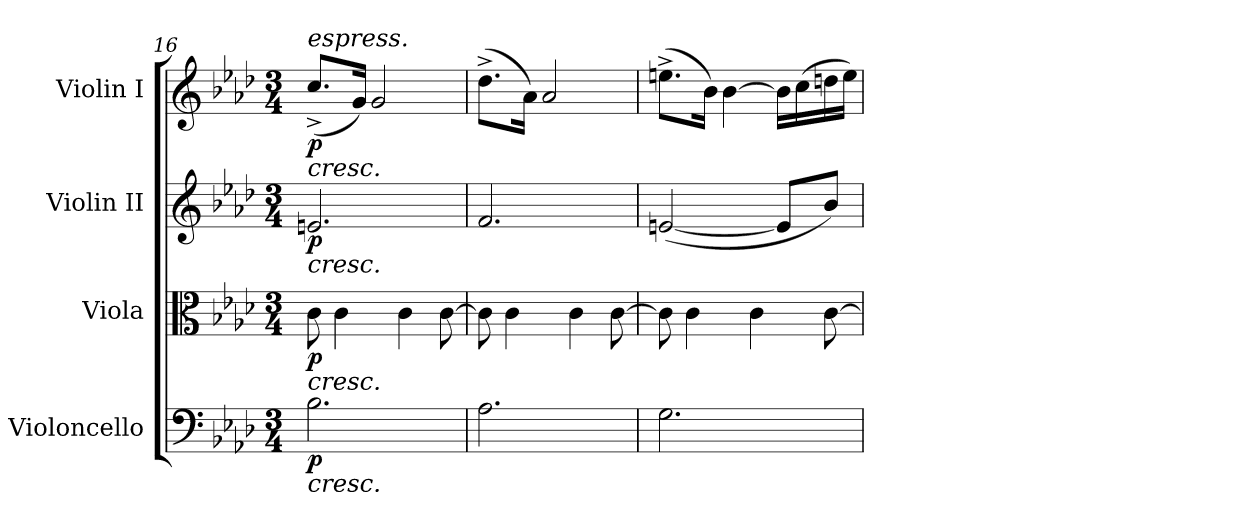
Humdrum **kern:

**kern	**dynam	**kern	**dynam	**kern	**dynam	**kern	**dynam
*part4	*part4	*part3	*part3	*part2	*part2	*part1	*part1
*staff4	*staff4	*staff3	*staff3	*staff2	*staff2	*staff1	*staff1
*I"Violoncello	*	*I"Viola	*	*I"Violin II	*	*I"Violin I	*
*I'Vc	*	*I'Vla	*	*I'Vln	*	*I'Vln	*
*clefF4	*	*clefC3	*	*clefG2	*	*clefG2	*
*k[b-e-a-d-]	*	*k[b-e-a-d-]	*	*k[b-e-a-d-]	*	*k[b-e-a-d-]	*
*M3/4	*	*M3/4	*	*M3/4	*	*M3/4	*
=16	=16	=16	=16	=16	=16	=16	=16
!	!	!	!	!	!	!LO:TX:a:i:t=espress.	!
!	!	!	!	!	!	!LO:TX:b:i:t=cresc.	!
!	!	!	!	!LO:TX:b:i:t=cresc.	!	!	!
!	!	!LO:TX:b:i:t=cresc.	!	!	!	!	!
!LO:TX:b:i:t=cresc.	!	!	!	!	!	!	!
!	!LO:DY:b	!	!LO:DY:b	!	!LO:DY:b	!	!LO:DY:b
2.B-\	p	8c\	p	2.en/	p	(<8.cc^/L	p
.	.	4c\	.	.	.	.	.
.	.	.	.	.	.	16g/Jk)	.
.	.	.	.	.	.	2g/	.
.	.	4c\	.	.	.	.	.
.	.	[8c\	.	.	.	.	.
=17	=17	=17	=17	=17	=17	=17	=17
2.A-\	.	8c\]	.	2.f/	.	(>8.dd-^\L	.
.	.	4c\	.	.	.	.	.
.	.	.	.	.	.	16a-\Jk)	.
.	.	.	.	.	.	2a-/	.
.	.	4c\	.	.	.	.	.
.	.	[8c\	.	.	.	.	.
!!LO:LB:g=z
=18	=18	=18	=18	=18	=18	=18	=18
2.G\	.	8c\]	.	(<[2en/	.	(>8.een^\L	.
.	.	4c\	.	.	.	.	.
.	.	.	.	.	.	16b-\Jk)	.
.	.	.	.	.	.	[4b-\	.
.	.	4c\	.	.	.	.	.
.	.	.	.	8e/L]	.	16b-\LL]	.
.	.	.	.	.	.	(>16cc\	.
.	.	[8c\	.	8b-/J)	.	16ddn\	.
.	.	.	.	.	.	16ee\JJ)	.
=	=	=	=	=	=	=	=
*-	*-	*-	*-	*-	*-	*-	*-
